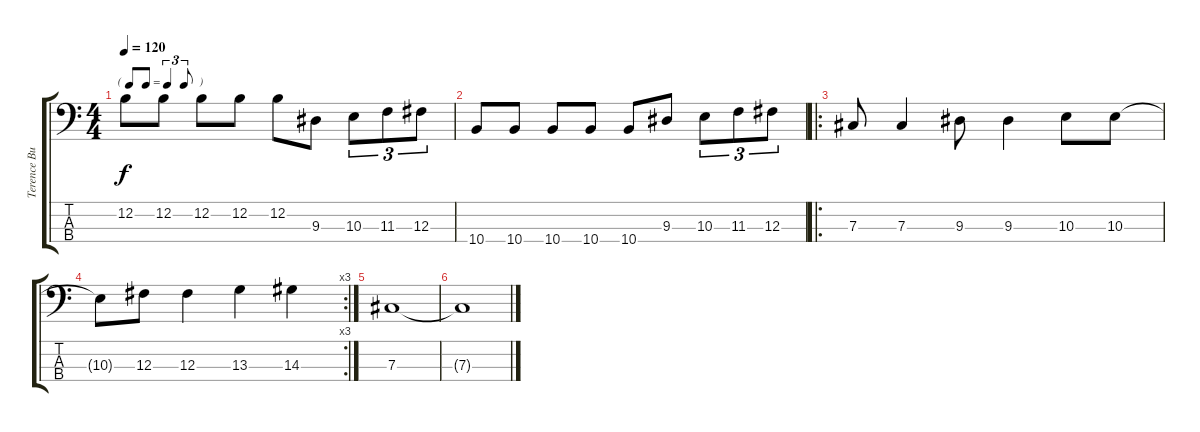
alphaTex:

\track ("Terence Butler" "Terence Bu") {instrument electricbassfinger}
\staff {score tabs}
\tuning (E2 B1 Gb1 Db1) {hide}
\ts (4 4)
\tf triplet8th
\tempo 120
\clef f4
\ks c
12.2.8{dy f} 12.2.8 12.2.8 12.2.8 12.2.8 9.3.8 10.3.8{tu (3 2)} 11.3.8{tu (3 2)} 12.3.8{tu (3 2)} |
10.4.8 10.4.8 10.4.8 10.4.8 10.4.8 9.3.8 10.3.8{tu (3 2)} 11.3.8{tu (3 2)} 12.3.8{tu (3 2)} |
\ro
7.3.8 7.3.4 9.3.8 9.3.4 10.3.8 10.3.8 |
\rc 3
10.3{t}.8 12.3.8 12.3.4 13.3.4 14.3.4 |
7.3.1 |
7.3{t}.1
